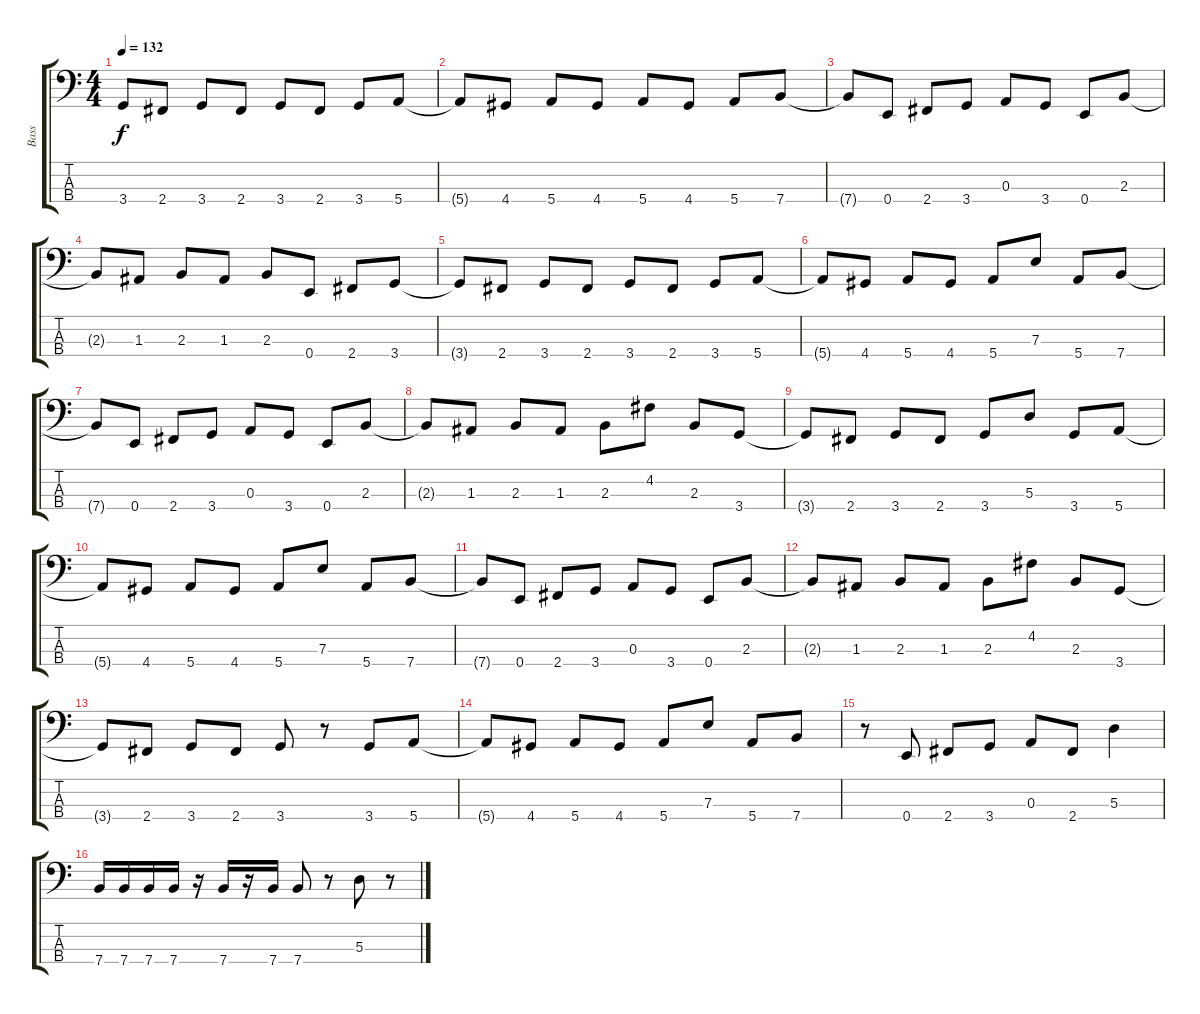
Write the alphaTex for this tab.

\track ("Bass" "Bass") {instrument electricbassfinger}
\staff {score tabs}
\tuning (G2 D2 A1 E1) {hide}
\ts (4 4)
\tempo 132
\clef f4
\ks c
3.4{t}.8{dy f} 2.4.8 3.4.8 2.4.8 3.4.8 2.4.8 3.4.8 5.4.8 |
5.4{t}.8 4.4.8 5.4.8 4.4.8 5.4.8 4.4.8 5.4.8 7.4.8 |
7.4{t}.8 0.4.8 2.4.8 3.4.8 0.3.8 3.4.8 0.4.8 2.3.8 |
2.3{t}.8 1.3.8 2.3.8 1.3.8 2.3.8 0.4.8 2.4.8 3.4.8 |
3.4{t}.8 2.4.8 3.4.8 2.4.8 3.4.8 2.4.8 3.4.8 5.4.8 |
5.4{t}.8 4.4.8 5.4.8 4.4.8 5.4.8 7.3.8 5.4.8 7.4.8 |
7.4{t}.8 0.4.8 2.4.8 3.4.8 0.3.8 3.4.8 0.4.8 2.3.8 |
2.3{t}.8 1.3.8 2.3.8 1.3.8 2.3.8 4.2.8 2.3.8 3.4.8 |
3.4{t}.8 2.4.8 3.4.8 2.4.8 3.4.8 5.3.8 3.4.8 5.4.8 |
5.4{t}.8 4.4.8 5.4.8 4.4.8 5.4.8 7.3.8 5.4.8 7.4.8 |
7.4{t}.8 0.4.8 2.4.8 3.4.8 0.3.8 3.4.8 0.4.8 2.3.8 |
2.3{t}.8 1.3.8 2.3.8 1.3.8 2.3.8 4.2.8 2.3.8 3.4.8 |
3.4{t}.8 2.4.8 3.4.8 2.4.8 3.4.8 r.8 3.4.8 5.4.8 |
5.4{t}.8 4.4.8 5.4.8 4.4.8 5.4.8 7.3.8 5.4.8 7.4.8 |
r.8 0.4.8 2.4.8 3.4.8 0.3.8 2.4.8 5.3.4 |
7.4.16 7.4.16 7.4.16 7.4.16 r.16 7.4.16 r.16 7.4.16 7.4.8 r.8 5.3.8 r.8
